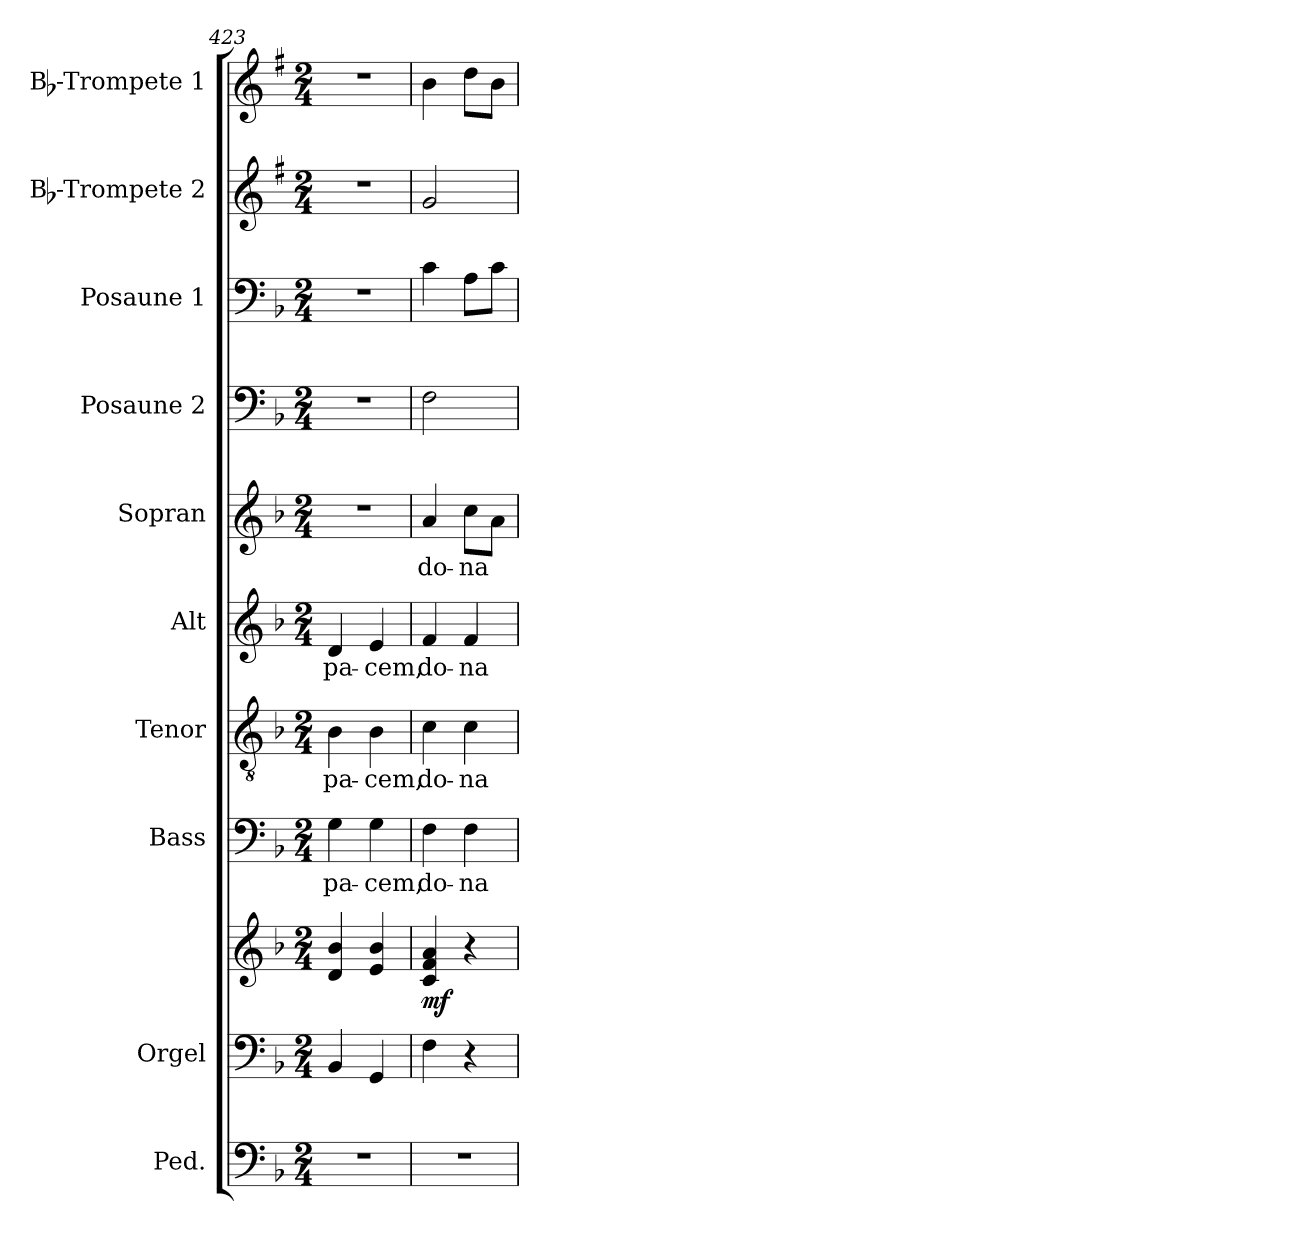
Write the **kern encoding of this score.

**kern	**kern	**kern	**dynam	**kern	**text	**kern	**text	**kern	**text	**kern	**text	**kern	**kern	**kern	**kern
*part10	*part9	*part9	*part9	*part8	*part8	*part7	*part7	*part6	*part6	*part5	*part5	*part4	*part3	*part2	*part1
*staff11	*staff10	*staff9	*staff9/10	*staff8	*staff8	*staff7	*staff7	*staff6	*staff6	*staff5	*staff5	*staff4	*staff3	*staff2	*staff1
*I"Ped.	*I"Orgel	*	*	*I"Bass	*	*I"Tenor	*	*I"Alt	*	*I"Sopran	*	*I"Posaune 2	*I"Posaune 1	*I"Bb-Trompete 2	*I"Bb-Trompete 1
*	*I'Org.	*	*	*I'B.	*	*I'T.	*	*I'A.	*	*I'S.	*	*I'Pos. 2	*I'Pos. 1	*I'Bb Trp. 2	*I'Bb Trp. 1
*clefF4	*clefF4	*clefG2	*	*clefF4	*	*clefGv2	*	*clefG2	*	*clefG2	*	*clefF4	*clefF4	*clefG2	*clefG2
*ITrd7c12	*	*	*	*	*	*	*	*	*	*	*	*	*	*ITrd1c2	*ITrd1c2
*k[b-]	*k[b-]	*k[b-]	*	*k[b-]	*	*k[b-]	*	*k[b-]	*	*k[b-]	*	*k[b-]	*k[b-]	*k[b-]	*k[b-]
*F:	*F:	*F:	*	*F:	*	*F:	*	*F:	*	*F:	*	*F:	*F:	*F:	*F:
*M2/4	*M2/4	*M2/4	*	*M2/4	*	*M2/4	*	*M2/4	*	*M2/4	*	*M2/4	*M2/4	*M2/4	*M2/4
=423	=423	=423	=423	=423	=423	=423	=423	=423	=423	=423	=423	=423	=423	=423	=423
!	!	!	!	!	!LO:LY:b	!	!LO:LY:b	!	!LO:LY:b	!	!	!	!	!	!
2r	4BB-/	4d/ 4b-/	.	4G\	pa-	4B-\	pa-	4d/	pa-	2r	.	2r	2r	2r	2r
!	!	!	!	!	!LO:LY:b	!	!LO:LY:b	!	!LO:LY:b	!	!	!	!	!	!
.	4GG/	4e/ 4b-/	.	4G\	-cem,	4B-\	-cem,	4e/	-cem,	.	.	.	.	.	.
=424	=424	=424	=424	=424	=424	=424	=424	=424	=424	=424	=424	=424	=424	=424	=424
!	!	!	!LO:DY:b	!	!LO:LY:b	!	!LO:LY:b	!	!LO:LY:b	!	!LO:LY:b	!	!	!	!
2r	4F\	4c/ 4f/ 4a/	mf	4F\	do-	4c\	do-	4f/	do-	4a/	do-	2F\	4c\	2f/	4a\
!	!	!	!	!	!LO:LY:b	!	!LO:LY:b	!	!LO:LY:b	!	!LO:LY:b	!	!	!	!
.	4r	4r	.	4F\	-na	4c\	-na	4f/	-na	8cc\L	-na	.	8A\L	.	8cc\L
.	.	.	.	.	.	.	.	.	.	8a\J	.	.	8c\J	.	8a\J
=	=	=	=	=	=	=	=	=	=	=	=	=	=	=	=
*-	*-	*-	*-	*-	*-	*-	*-	*-	*-	*-	*-	*-	*-	*-	*-
